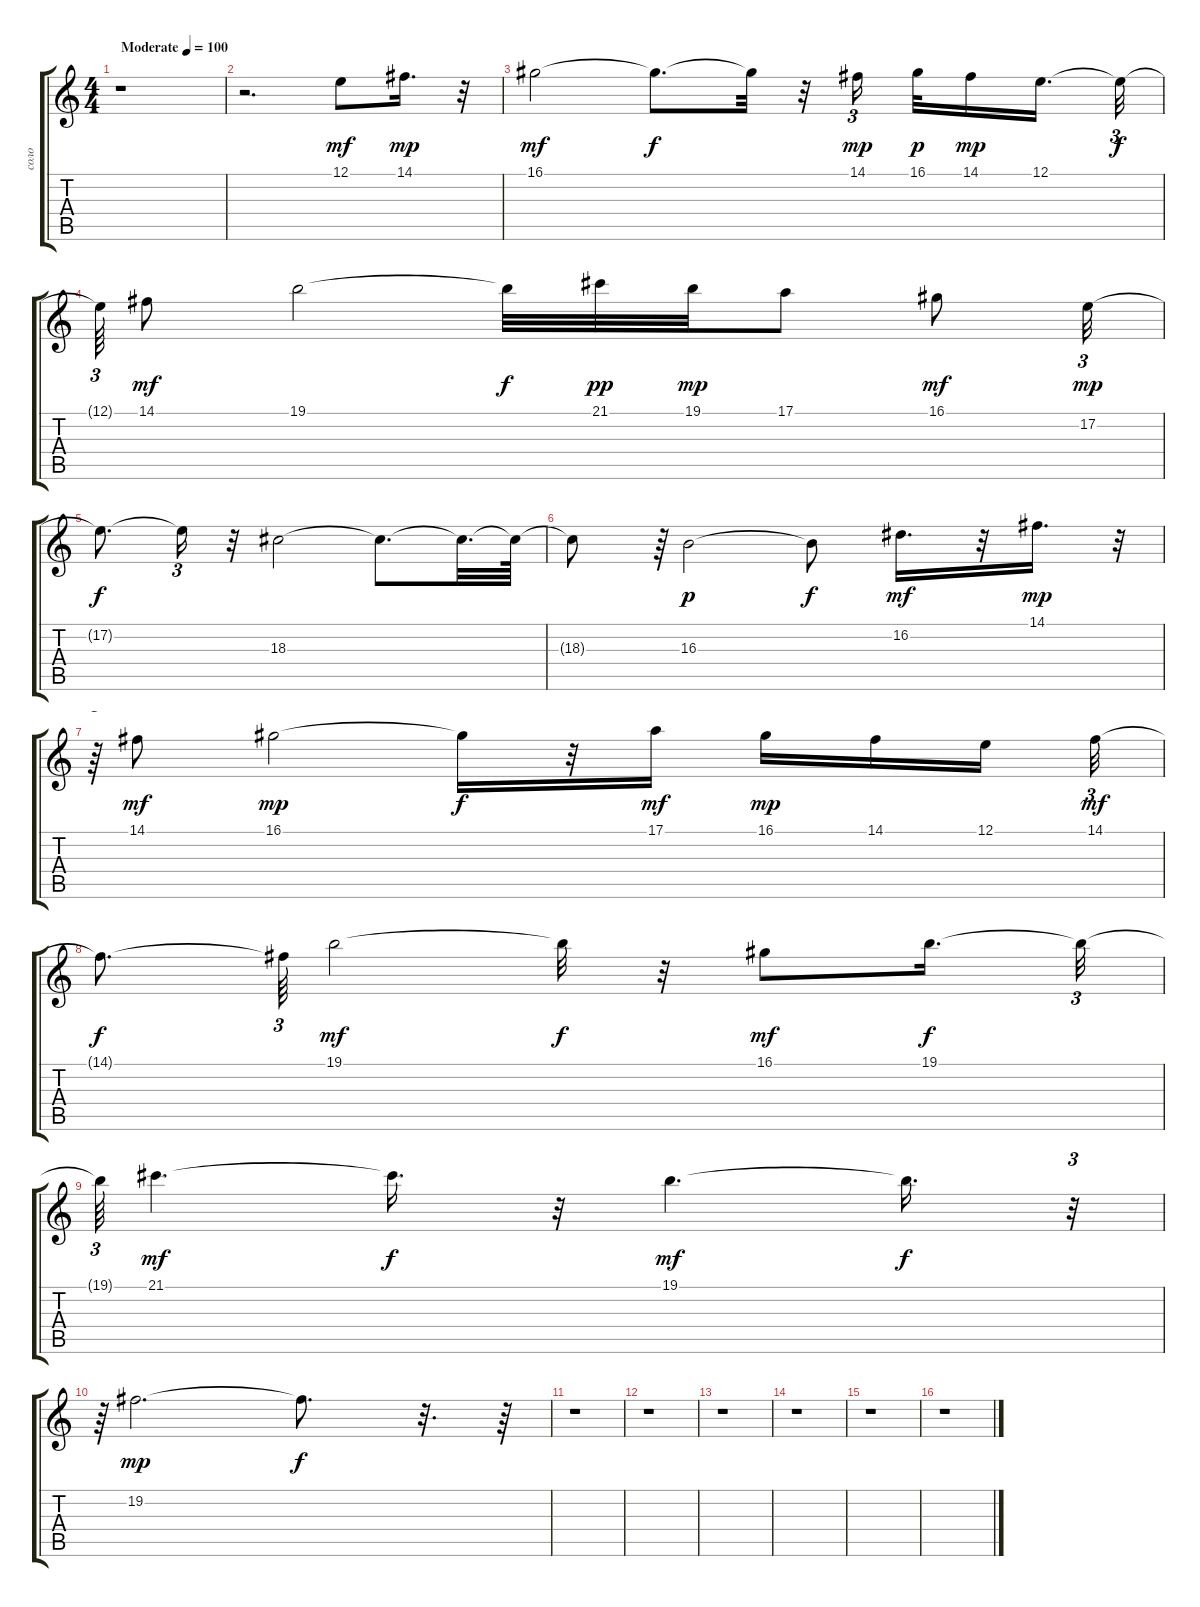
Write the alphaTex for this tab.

\track ("соло" "соло") {instrument panflute}
\staff {score tabs}
\tuning (E4 B3 G3 D3 A2 E2) {hide}
\ts (4 4)
\tempo (100 "Moderate")
\clef g2
\ks c
r.1{dy mf instrument panflute} |
r.2{d} 12.1.8 14.1.16{d dy mp} r.32 |
16.1.2{dy mf} 16.1{t}.8{d dy f} 16.1{t}.32 r.32 14.1.16{tu (3 2) dy mp beam splitsecondary} 16.1.32{dy p} 14.1.16{dy mp} 12.1.16{d beam splitsecondary} 12.1{t}.32{tu (3 2) dy f} |
12.1{t}.64{tu (3 2)} 14.1.8{dy mf} 19.1.2 19.1{t}.32{dy f} 21.1.32{dy pp} 19.1.32{dy mp} 17.1.8 16.1.8{dy mf} 17.2.32{tu (3 2) dy mp} |
17.2{t}.8{d dy f} 17.2{t}.16{tu (3 2)} r.32 18.3.2 18.3{t}.8{d} 18.3{t}.32{d} 18.3{t}.64 |
18.3{t}.8 r.64{tu (3 2)} 16.3.2{dy p} 16.3{t}.8{dy f} 16.2.16{d dy mf} r.32 14.1.16{d dy mp} r.32{tu (3 2)} |
r.64{tu (3 2)} 14.1.8{dy mf} 16.1.2{dy mp} 16.1{t}.16{dy f} r.32 17.1.16{dy mf} 16.1.16{dy mp} 14.1.16 12.1.16{beam splitsecondary} 14.1.32{tu (3 2) dy mf} |
14.1{t}.8{d dy f} 14.1{t}.64{tu (3 2)} 19.1.2{dy mf} 19.1{t}.32{dy f} r.32 16.1.8{dy mf} 19.1.16{d dy f} 19.1{t}.32{tu (3 2)} |
19.1{t}.64{tu (3 2)} 21.1.4{d dy mf} 21.1{t}.16{d dy f} r.32 19.1.4{d dy mf} 19.1{t}.16{d dy f} r.32{tu (3 2)} |
r.64{tu (3 2)} 19.2.2{d dy mp} 19.2{t}.8{d dy f} r.32{d} r.64 |
r.1 |
r.1 |
r.1 |
r.1 |
r.1 |
r.1
